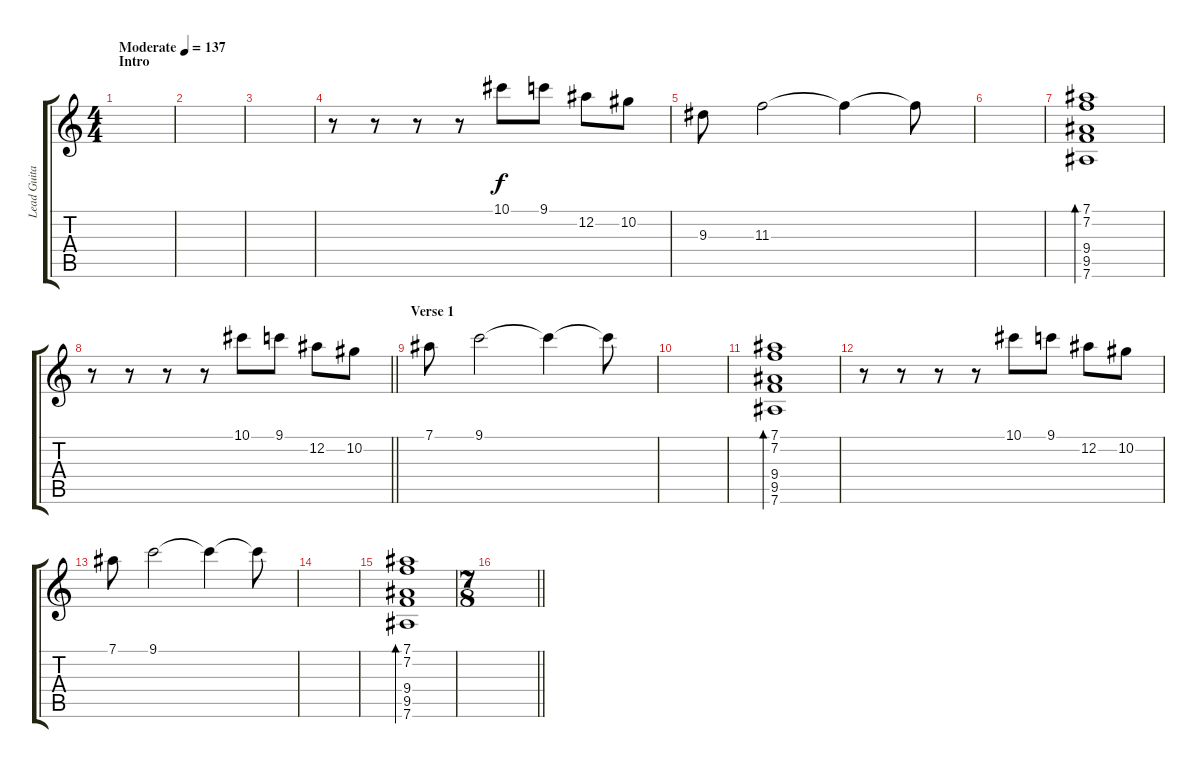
\track ("Lead Guitar" "Lead Guita") {instrument electricguitarclean}
\staff {score tabs}
\tuning (Eb4 Bb3 Gb3 Db3 Ab2 Eb2) {hide}
\ts (4 4)
\section ("" "Intro")
\tempo (137 "Moderate")
\clef g2
\ks c
|
|
|
r.8{volume 16} r.8 r.8 r.8 10.1.8 9.1.8 12.2.8 10.2.8 |
9.3.8 11.3.2 11.3{t}.4 11.3{t}.8 |
|
(7.1 7.2 9.4 9.5 7.6).1{bd 240} |
\barLineRight lightlight
r.8 r.8 r.8 r.8 10.1.8 9.1.8 12.2.8 10.2.8 |
\section ("" "Verse 1")
7.1.8 9.1.2 9.1{t}.4 9.1{t}.8 |
|
(7.1 7.2 9.4 9.5 7.6).1{bd 240} |
r.8 r.8 r.8 r.8 10.1.8 9.1.8 12.2.8 10.2.8 |
7.1.8 9.1.2 9.1{t}.4 9.1{t}.8 |
|
(7.1 7.2 9.4 9.5 7.6).1{bd 240} |
\ts (7 8)
\barLineRight lightlight
